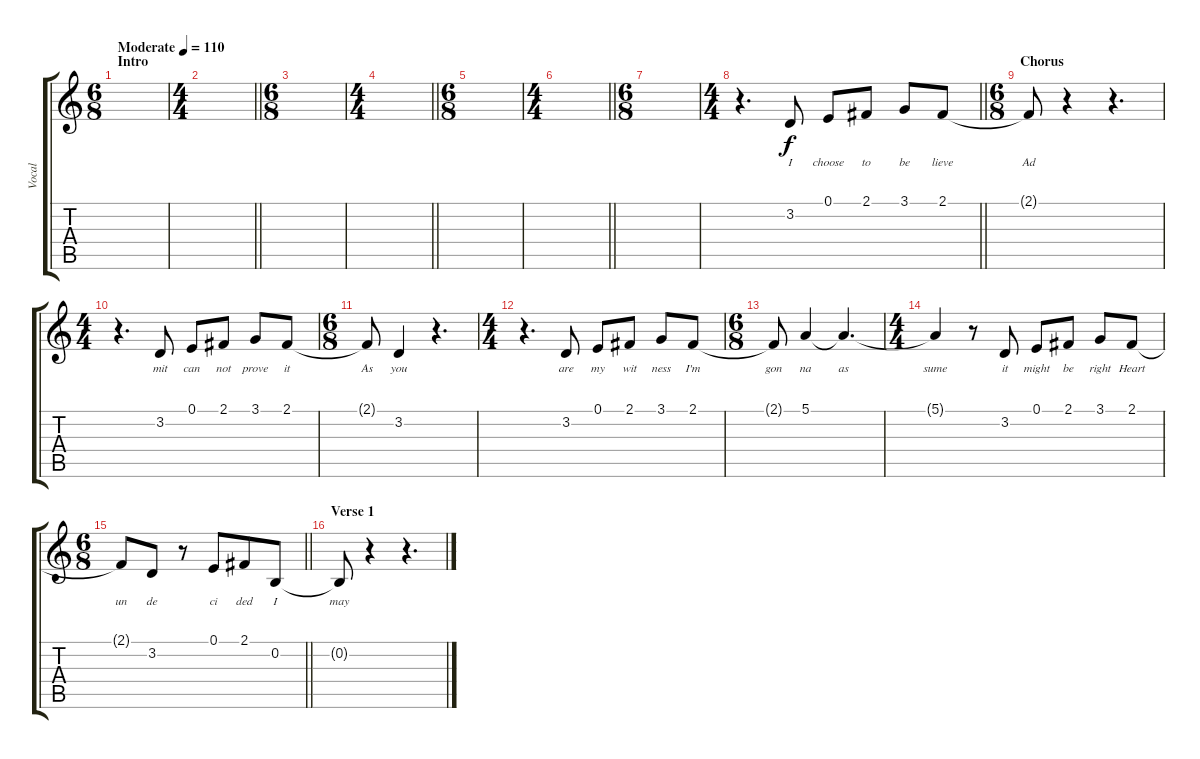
\track ("Vocal" "Vocal") {instrument acousticgrandpiano}
\staff {score tabs}
\tuning (E4 B3 G3 D3 A2 E2) {hide}
\ts (6 8)
\section ("" "Intro")
\tempo (110 "Moderate")
\clef g2
\ks c
|
\ts (4 4)
\barLineRight lightlight
|
\ts (6 8)
|
\ts (4 4)
\barLineRight lightlight
|
\ts (6 8)
|
\ts (4 4)
\barLineRight lightlight
|
\ts (6 8)
|
\ts (4 4)
\barLineRight lightlight
r.4{d} 3.2.8{lyrics (0 "I") lyrics (1 "") lyrics (2 "") lyrics (3 "") lyrics (4 "")} 0.1.8{lyrics (0 "choose") lyrics (1 "") lyrics (2 "") lyrics (3 "") lyrics (4 "")} 2.1.8{lyrics (0 "to") lyrics (1 "") lyrics (2 "") lyrics (3 "") lyrics (4 "")} 3.1.8{lyrics (0 "be") lyrics (1 "") lyrics (2 "") lyrics (3 "") lyrics (4 "")} 2.1.8{lyrics (0 "lieve") lyrics (1 "") lyrics (2 "") lyrics (3 "") lyrics (4 "")} |
\ts (6 8)
\section ("" "Chorus")
2.1{t}.8{lyrics (0 "Ad") lyrics (1 "") lyrics (2 "") lyrics (3 "") lyrics (4 "")} r.4 r.4{d} |
\ts (4 4)
r.4{d} 3.2.8{lyrics (0 "mit") lyrics (1 "") lyrics (2 "") lyrics (3 "") lyrics (4 "")} 0.1.8{lyrics (0 "can") lyrics (1 "") lyrics (2 "") lyrics (3 "") lyrics (4 "")} 2.1.8{lyrics (0 "not") lyrics (1 "") lyrics (2 "") lyrics (3 "") lyrics (4 "")} 3.1.8{lyrics (0 "prove") lyrics (1 "") lyrics (2 "") lyrics (3 "") lyrics (4 "")} 2.1.8{lyrics (0 "it") lyrics (1 "") lyrics (2 "") lyrics (3 "") lyrics (4 "")} |
\ts (6 8)
2.1{t}.8{lyrics (0 "As") lyrics (1 "") lyrics (2 "") lyrics (3 "") lyrics (4 "")} 3.2.4{lyrics (0 "you") lyrics (1 "") lyrics (2 "") lyrics (3 "") lyrics (4 "")} r.4{d} |
\ts (4 4)
r.4{d} 3.2.8{lyrics (0 "are") lyrics (1 "") lyrics (2 "") lyrics (3 "") lyrics (4 "")} 0.1.8{lyrics (0 "my") lyrics (1 "") lyrics (2 "") lyrics (3 "") lyrics (4 "")} 2.1.8{lyrics (0 "wit") lyrics (1 "") lyrics (2 "") lyrics (3 "") lyrics (4 "")} 3.1.8{lyrics (0 "ness") lyrics (1 "") lyrics (2 "") lyrics (3 "") lyrics (4 "")} 2.1.8{lyrics (0 "I'm") lyrics (1 "") lyrics (2 "") lyrics (3 "") lyrics (4 "")} |
\ts (6 8)
2.1{t}.8{lyrics (0 "gon") lyrics (1 "") lyrics (2 "") lyrics (3 "") lyrics (4 "")} 5.1.4{lyrics (0 "na") lyrics (1 "") lyrics (2 "") lyrics (3 "") lyrics (4 "")} 5.1{t}.4{d lyrics (0 "as") lyrics (1 "") lyrics (2 "") lyrics (3 "") lyrics (4 "")} |
\ts (4 4)
5.1{t}.4{lyrics (0 "sume") lyrics (1 "") lyrics (2 "") lyrics (3 "") lyrics (4 "")} r.8 3.2.8{lyrics (0 "it") lyrics (1 "") lyrics (2 "") lyrics (3 "") lyrics (4 "")} 0.1.8{lyrics (0 "might") lyrics (1 "") lyrics (2 "") lyrics (3 "") lyrics (4 "")} 2.1.8{lyrics (0 "be") lyrics (1 "") lyrics (2 "") lyrics (3 "") lyrics (4 "")} 3.1.8{lyrics (0 "right") lyrics (1 "") lyrics (2 "") lyrics (3 "") lyrics (4 "")} 2.1.8{lyrics (0 "Heart") lyrics (1 "") lyrics (2 "") lyrics (3 "") lyrics (4 "")} |
\ts (6 8)
\barLineRight lightlight
2.1{t}.8{lyrics (0 "un") lyrics (1 "") lyrics (2 "") lyrics (3 "") lyrics (4 "")} 3.2.8{lyrics (0 "de") lyrics (1 "") lyrics (2 "") lyrics (3 "") lyrics (4 "")} r.8 0.1.8{lyrics (0 "ci") lyrics (1 "") lyrics (2 "") lyrics (3 "") lyrics (4 "")} 2.1.8{lyrics (0 "ded") lyrics (1 "") lyrics (2 "") lyrics (3 "") lyrics (4 "")} 0.2.8{lyrics (0 "I") lyrics (1 "") lyrics (2 "") lyrics (3 "") lyrics (4 "")} |
\section ("" "Verse 1")
0.2{t}.8{lyrics (0 "may") lyrics (1 "") lyrics (2 "") lyrics (3 "") lyrics (4 "")} r.4 r.4{d}
